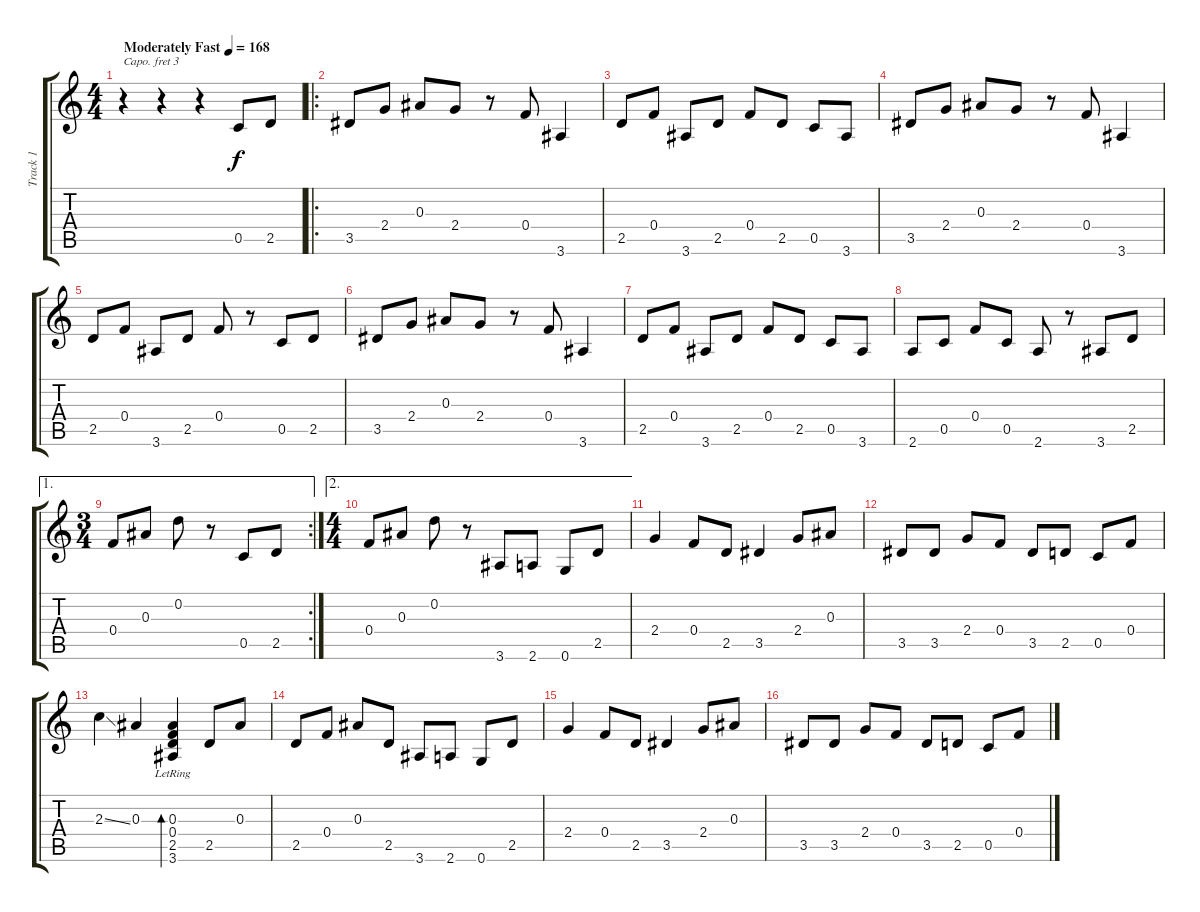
\track ("Track 1" "Track 1") {instrument acousticguitarsteel}
\staff {score tabs}
\capo 3
\tuning (E4 B3 G3 D3 A2 E2) {hide}
\ts (4 4)
\tempo (168 "Moderately Fast")
\clef g2
\ks c
r.4{dy f instrument acousticguitarsteel} r.4 r.4 0.5.8 2.5.8 |
\ro
3.5.8 2.4.8 0.3.8 2.4.8 r.8 0.4.8 3.6.4 |
2.5.8 0.4.8 3.6.8 2.5.8 0.4.8 2.5.8 0.5.8 3.6.8 |
3.5.8 2.4.8 0.3.8 2.4.8 r.8 0.4.8 3.6.4 |
2.5.8 0.4.8 3.6.8 2.5.8 0.4.8 r.8 0.5.8 2.5.8 |
3.5.8 2.4.8 0.3.8 2.4.8 r.8 0.4.8 3.6.4 |
2.5.8 0.4.8 3.6.8 2.5.8 0.4.8 2.5.8 0.5.8 3.6.8 |
2.6.8 0.5.8 0.4.8 0.5.8 2.6.8 r.8 3.6.8 2.5.8 |
\ae 1
\rc 2
\ts (3 4)
0.4.8 0.3.8 0.2.8 r.8 0.5.8 2.5.8 |
\ae 2
\ts (4 4)
0.4.8 0.3.8 0.2.8 r.8 3.6.8 2.6.8 0.6.8 2.5.8 |
2.4.4 0.4.8 2.5.8 3.5.4 2.4.8 0.3.8 |
3.5.8 3.5.8 2.4.8 0.4.8 3.5.8 2.5.8 0.5.8 0.4.8 |
2.3{ss}.4 0.3.4 (0.3 0.4 2.5 3.6{lr}).4{bd 480} 2.5.8 0.3.8 |
2.5.8 0.4.8 0.3.8 2.5.8 3.6.8 2.6.8 0.6.8 2.5.8 |
2.4.4 0.4.8 2.5.8 3.5.4 2.4.8 0.3.8 |
3.5.8 3.5.8 2.4.8 0.4.8 3.5.8 2.5.8 0.5.8 0.4.8
